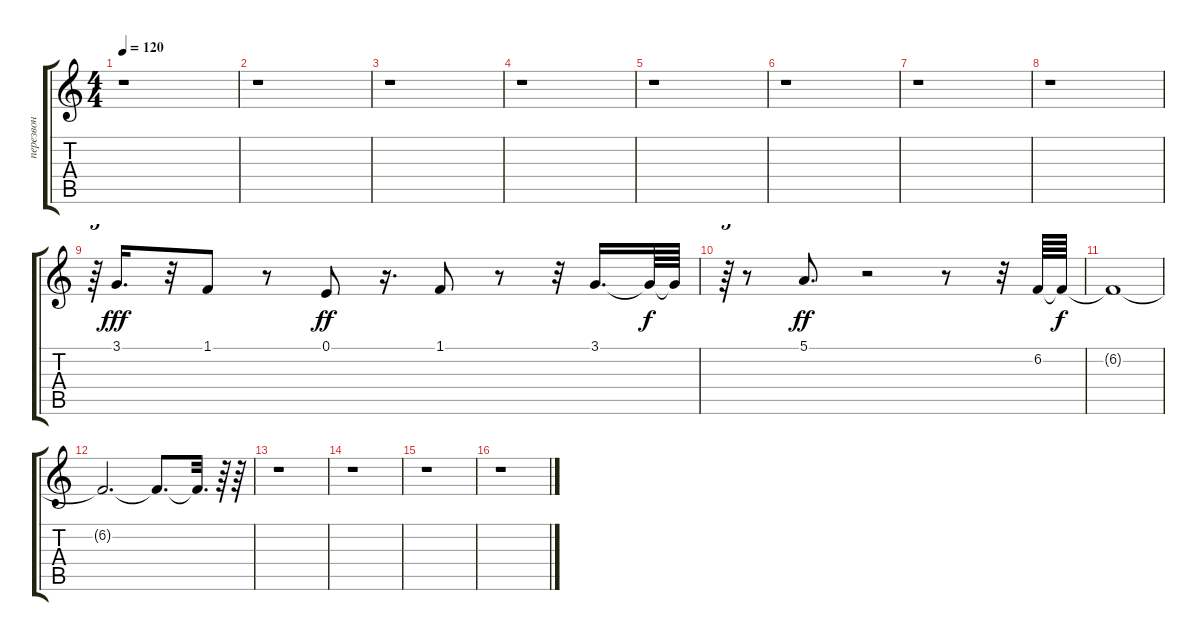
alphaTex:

\track ("перезвон" "перезвон") {instrument brasssection}
\staff {score tabs}
\tuning (E4 B3 G3 D3 A2 E2) {hide}
\ts (4 4)
\tempo 120
\clef g2
\ks c
r.1{dy fff} |
r.1 |
r.1 |
r.1 |
r.1 |
r.1 |
r.1 |
r.1 |
r.64{tu (5 4)} 3.1.16{d volume 12} r.32 1.1.8 r.8 0.1.8{dy ff} r.16{d} 1.1.8 r.8 r.32 3.1.16{d} 3.1{t}.64{dy f} 3.1{t}.64 |
r.64{tu (5 4)} r.8 5.1.8{d dy ff} r.2 r.8 r.32 6.2.64 6.2{t}.64{dy f} |
6.2{t}.1 |
6.2{t}.2{d} 6.2{t}.8{d} 6.2{t}.32{d} r.64 r.64 |
r.1 |
r.1 |
r.1 |
r.1
